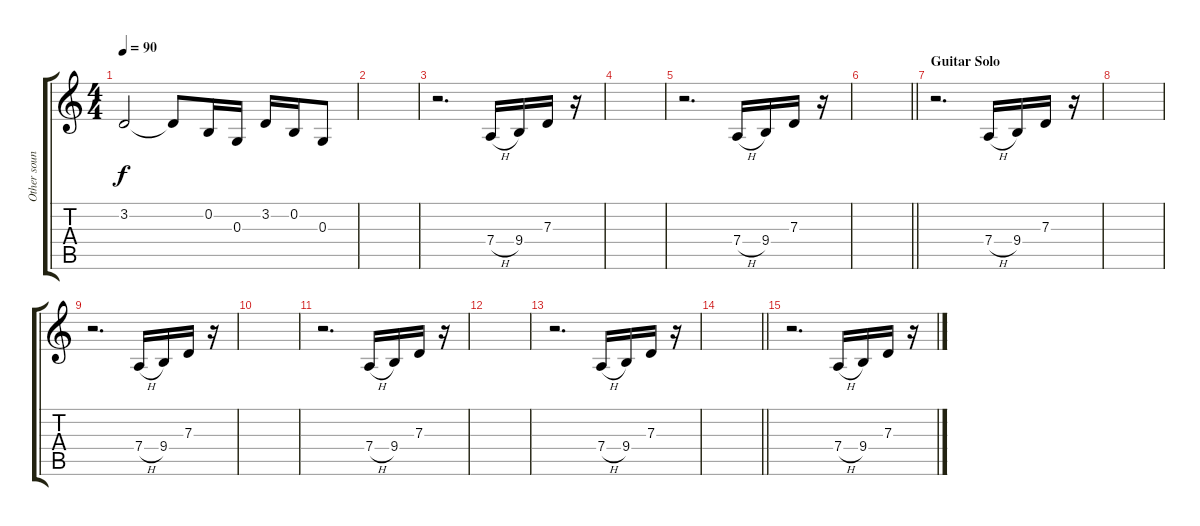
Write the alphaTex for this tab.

\track ("Other sounds" "Other soun") {instrument ocarina}
\staff {score tabs}
\tuning (E4 B3 G3 D3 A2 E2) {hide}
\ts (4 4)
\tempo 90
\clef g2
\ks c
3.2.2{dy f} 3.2{t}.8 0.2.16 0.3.16 3.2.16 0.2.16 0.3.8 |
|
r.2{d} 7.4{h}.16 9.4.16 7.3.16 r.16 |
|
r.2{d} 7.4{h}.16 9.4.16 7.3.16 r.16 |
\barLineRight lightlight
|
\section ("" "Guitar Solo")
r.2{d} 7.4{h}.16 9.4.16 7.3.16 r.16 |
|
r.2{d} 7.4{h}.16 9.4.16 7.3.16 r.16 |
|
r.2{d} 7.4{h}.16 9.4.16 7.3.16 r.16 |
|
r.2{d} 7.4{h}.16 9.4.16 7.3.16 r.16 |
\barLineRight lightlight
|
r.2{d} 7.4{h}.16 9.4.16 7.3.16 r.16
